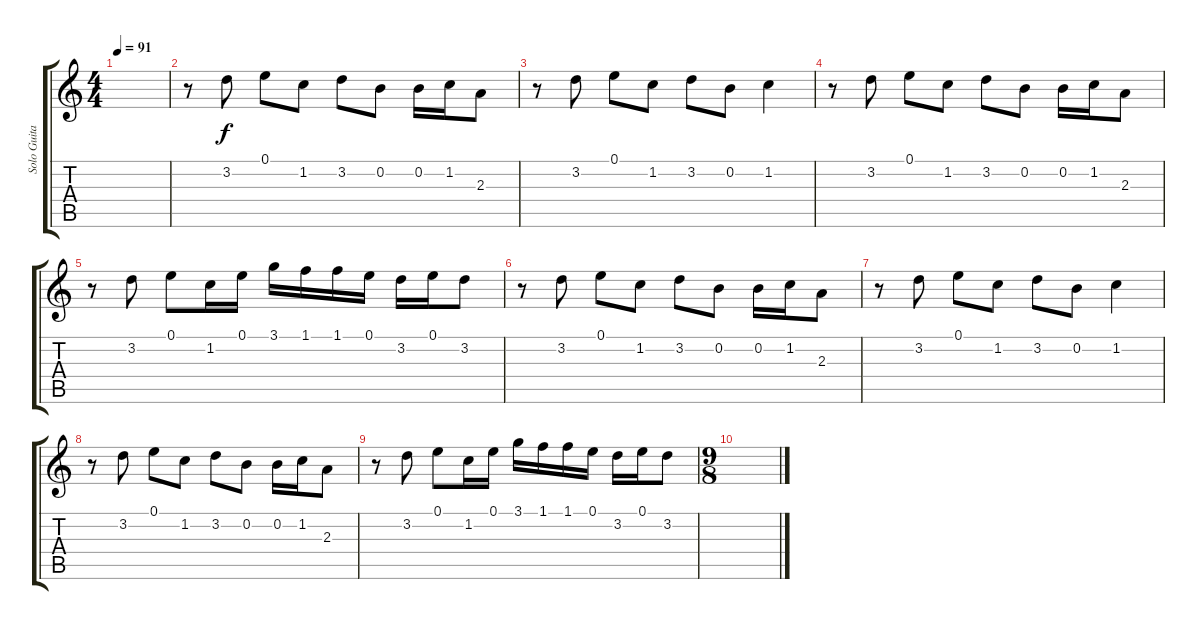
\track ("Solo Guitar 2" "Solo Guita") {instrument overdrivenguitar}
\staff {score tabs}
\tuning (E4 B3 G3 D3 A2 E2) {hide}
\ts (4 4)
\tempo 91
\clef g2
\ks c
|
r.8 3.2.8 0.1.8 1.2.8 3.2.8 0.2.8 0.2.16 1.2.16 2.3.8 |
r.8 3.2.8 0.1.8 1.2.8 3.2.8 0.2.8 1.2.4 |
r.8 3.2.8 0.1.8 1.2.8 3.2.8 0.2.8 0.2.16 1.2.16 2.3.8 |
r.8 3.2.8 0.1.8 1.2.16 0.1.16 3.1.16 1.1.16 1.1.16 0.1.16 3.2.16 0.1.16 3.2.8 |
r.8 3.2.8 0.1.8 1.2.8 3.2.8 0.2.8 0.2.16 1.2.16 2.3.8 |
r.8 3.2.8 0.1.8 1.2.8 3.2.8 0.2.8 1.2.4 |
r.8 3.2.8 0.1.8 1.2.8 3.2.8 0.2.8 0.2.16 1.2.16 2.3.8 |
r.8 3.2.8 0.1.8 1.2.16 0.1.16 3.1.16 1.1.16 1.1.16 0.1.16 3.2.16 0.1.16 3.2.8 |
\ts (9 8)
